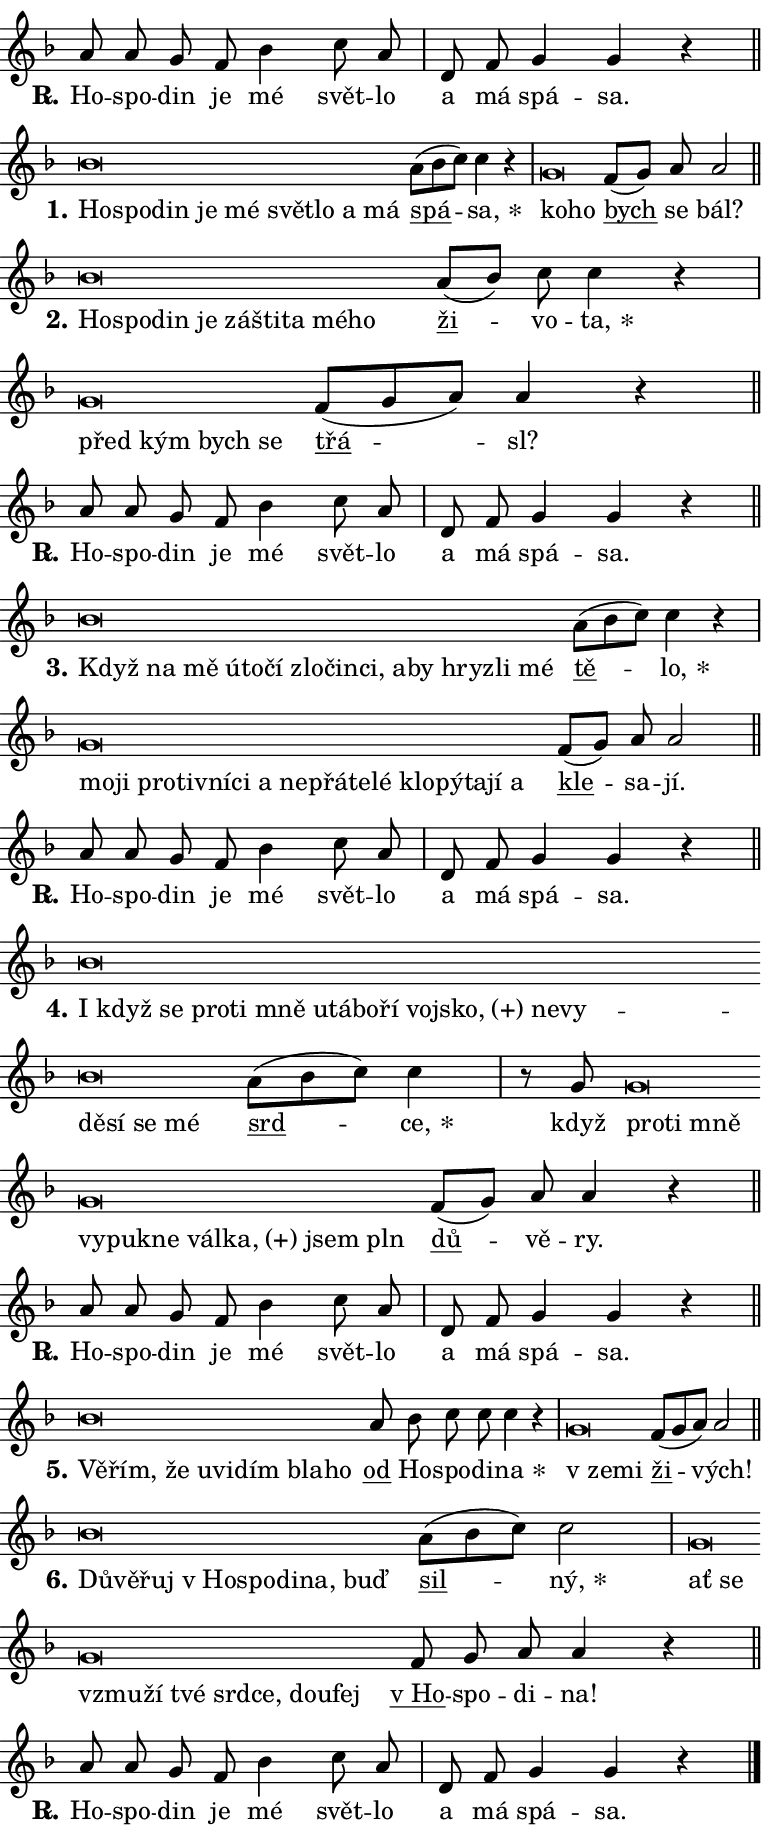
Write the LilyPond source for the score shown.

\version "2.24.0"
\header { tagline = "" }
\paper {
  indent = 0\cm
  top-margin = 0\cm
  right-margin = 0.13\cm % to fit lyric hyphens
  bottom-margin = 0\cm
  left-margin = 0\cm
  paper-width = 13\cm
  page-breaking = #ly:one-page-breaking
  system-system-spacing.basic-distance = #11
  score-system-spacing.basic-distance = #11
  ragged-last = ##f
}


%% Author: Thomas Morley
%% https://lists.gnu.org/archive/html/lilypond-user/2020-05/msg00002.html
#(define (line-position grob)
"Returns position of @var[grob} in current system:
   @code{'start}, if at first time-step
   @code{'end}, if at last time-step
   @code{'middle} otherwise
"
  (let* ((col (ly:item-get-column grob))
         (ln (ly:grob-object col 'left-neighbor))
         (rn (ly:grob-object col 'right-neighbor))
         (col-to-check-left (if (ly:grob? ln) ln col))
         (col-to-check-right (if (ly:grob? rn) rn col))
         (break-dir-left
           (and
             (ly:grob-property col-to-check-left 'non-musical #f)
             (ly:item-break-dir col-to-check-left)))
         (break-dir-right
           (and
             (ly:grob-property col-to-check-right 'non-musical #f)
             (ly:item-break-dir col-to-check-right))))
        (cond ((eqv? 1 break-dir-left) 'start)
              ((eqv? -1 break-dir-right) 'end)
              (else 'middle))))

#(define (tranparent-at-line-position vctor)
  (lambda (grob)
  "Relying on @code{line-position} select the relevant enry from @var{vctor}.
Used to determine transparency,"
    (case (line-position grob)
      ((end) (not (vector-ref vctor 0)))
      ((middle) (not (vector-ref vctor 1)))
      ((start) (not (vector-ref vctor 2))))))

noteHeadBreakVisibility =
#(define-music-function (break-visibility)(vector?)
"Makes @code{NoteHead}s transparent relying on @var{break-visibility}"
#{
  \override NoteHead.transparent =
    #(tranparent-at-line-position break-visibility)
#})

#(define delete-ledgers-for-transparent-note-heads
  (lambda (grob)
    "Reads whether a @code{NoteHead} is transparent.
If so this @code{NoteHead} is removed from @code{'note-heads} from
@var{grob}, which is supposed to be @code{LedgerLineSpanner}.
As a result ledgers are not printed for this @code{NoteHead}"
    (let* ((nhds-array (ly:grob-object grob 'note-heads))
           (nhds-list
             (if (ly:grob-array? nhds-array)
                 (ly:grob-array->list nhds-array)
                 '()))
           ;; Relies on the transparent-property being done before
           ;; Staff.LedgerLineSpanner.after-line-breaking is executed.
           ;; This is fragile ...
           (to-keep
             (remove
               (lambda (nhd)
                 (ly:grob-property nhd 'transparent #f))
               nhds-list)))
      ;; TODO find a better method to iterate over grob-arrays, similiar
      ;; to filter/remove etc for lists
      ;; For now rebuilt from scratch
      (set! (ly:grob-object grob 'note-heads)  '())
      (for-each
        (lambda (nhd)
          (ly:pointer-group-interface::add-grob grob 'note-heads nhd))
        to-keep))))

squashNotes = {
  \override NoteHead.X-extent = #'(-0.2 . 0.2)
  \override NoteHead.Y-extent = #'(-0.75 . 0)
  \override NoteHead.stencil =
    #(lambda (grob)
       (let ((pos (ly:grob-property grob 'staff-position)))
         (begin
           (if (< pos -7) (display "ERROR: Lower brevis then expected\n") (display ""))
           (if (<= pos -6) ly:text-interface::print ly:note-head::print))))
}
unSquashNotes = {
  \revert NoteHead.X-extent
  \revert NoteHead.Y-extent
  \revert NoteHead.stencil
}

hideNotes = \noteHeadBreakVisibility #begin-of-line-visible
unHideNotes = \noteHeadBreakVisibility #all-visible

% work-around for resetting accidentals
% https://lilypond.org/doc/v2.23/Documentation/notation/displaying-rhythms#unmetered-music
cadenzaMeasure = {
  \cadenzaOff
  \partial 1024 s1024
  \cadenzaOn
}

#(define-markup-command (accent layout props text) (markup?)
  "Underline accented syllable"
  (interpret-markup layout props
    #{\markup \override #'(offset . 4.3) \underline { #text }#}))

responsum = \markup \concat {
  "R" \hspace #-1.05 \path #0.1 #'((moveto 0 0.07) (lineto 0.9 0.8)) \hspace #0.05 "."
}

spaceSize = #0.6828661417322834 % exact space size for TeX Gyre Schola

\layout {
  \context {
    \Staff
    \remove "Time_signature_engraver"
    \override LedgerLineSpanner.after-line-breaking = #delete-ledgers-for-transparent-note-heads
  }
  \context {
    \Lyrics {
      \override LyricSpace.minimum-distance = \spaceSize
      \override LyricText.font-name = #"TeX Gyre Schola"
      \override LyricText.font-size = 1
      \override StanzaNumber.font-name = #"TeX Gyre Schola Bold"
      \override StanzaNumber.font-size = 1
    }
  }
  \context {
    \Score 
    \override NoteHead.text =
      #(lambda (grob) 
        (let ((pos (ly:grob-property grob 'staff-position)))
          #{\markup {
            \combine
              \halign #-0.55 \raise #(if (= pos -6) 0 0.5) \override #'(thickness . 2) \draw-line #'(3.2 . 0)
              \musicglyph "noteheads.sM1"
          }#}))
  }
}

% magnetic-lyrics.ily
%
%   written by
%     Jean Abou Samra <jean@abou-samra.fr>
%     Werner Lemberg <wl@gnu.org>
%
%   adapted by
%     Jiri Hon <jiri.hon@gmail.com>
%
% Version 2022-Apr-15

% https://www.mail-archive.com/lilypond-user@gnu.org/msg149350.html

#(define (Left_hyphen_pointer_engraver context)
   "Collect syllable-hyphen-syllable occurrences in lyrics and store
them in properties.  This engraver only looks to the left.  For
example, if the lyrics input is @code{foo -- bar}, it does the
following.

@itemize @bullet
@item
Set the @code{text} property of the @code{LyricHyphen} grob between
@q{foo} and @q{bar} to @code{foo}.

@item
Set the @code{left-hyphen} property of the @code{LyricText} grob with
text @q{foo} to the @code{LyricHyphen} grob between @q{foo} and
@q{bar}.
@end itemize

Use this auxiliary engraver in combination with the
@code{lyric-@/text::@/apply-@/magnetic-@/offset!} hook."
   (let ((hyphen #f)
         (text #f))
     (make-engraver
      (acknowledgers
       ((lyric-syllable-interface engraver grob source-engraver)
        (set! text grob)))
      (end-acknowledgers
       ((lyric-hyphen-interface engraver grob source-engraver)
        ;(when (not (grob::has-interface grob 'lyric-space-interface))
          (set! hyphen grob)));)
      ((stop-translation-timestep engraver)
       (when (and text hyphen)
         (ly:grob-set-object! text 'left-hyphen hyphen))
       (set! text #f)
       (set! hyphen #f)))))

#(define (lyric-text::apply-magnetic-offset! grob)
   "If the space between two syllables is less than the value in
property @code{LyricText@/.details@/.squash-threshold}, move the right
syllable to the left so that it gets concatenated with the left
syllable.

Use this function as a hook for
@code{LyricText@/.after-@/line-@/breaking} if the
@code{Left_@/hyphen_@/pointer_@/engraver} is active."
   (let ((hyphen (ly:grob-object grob 'left-hyphen #f)))
     (when hyphen
       (let ((left-text (ly:spanner-bound hyphen LEFT)))
         (when (grob::has-interface left-text 'lyric-syllable-interface)
           (let* ((common (ly:grob-common-refpoint grob left-text X))
                  (this-x-ext (ly:grob-extent grob common X))
                  (left-x-ext
                   (begin
                     ;; Trigger magnetism for left-text.
                     (ly:grob-property left-text 'after-line-breaking)
                     (ly:grob-extent left-text common X)))
                  ;; `delta` is the gap width between two syllables.
                  (delta (- (interval-start this-x-ext)
                            (interval-end left-x-ext)))
                  (details (ly:grob-property grob 'details))
                  (threshold (assoc-get 'squash-threshold details 0.2)))
             (when (< delta threshold)
               (let* (;; We have to manipulate the input text so that
                      ;; ligatures crossing syllable boundaries are not
                      ;; disabled.  For languages based on the Latin
                      ;; script this is essentially a beautification.
                      ;; However, for non-Western scripts it can be a
                      ;; necessity.
                      (lt (ly:grob-property left-text 'text))
                      (rt (ly:grob-property grob 'text))
                      (is-space (grob::has-interface hyphen 'lyric-space-interface))
                      (space (if is-space " " ""))
                      (extra-delta (if is-space spaceSize 0))
                      ;; Append new syllable.
                      (ltrt-space (if (and (string? lt) (string? rt))
                                (string-append lt space rt)
                                (make-concat-markup (list lt space rt))))
                      ;; Right-align `ltrt` to the right side.
                      (ltrt-space-markup (grob-interpret-markup
                               grob
                               (make-translate-markup
                                (cons (interval-length this-x-ext) 0)
                                (make-right-align-markup ltrt-space)))))
                 (begin
                   ;; Don't print `left-text`.
                   (ly:grob-set-property! left-text 'stencil #f)
                   ;; Set text and stencil (which holds all collected
                   ;; syllables so far) and shift it to the left.
                   (ly:grob-set-property! grob 'text ltrt-space)
                   (ly:grob-set-property! grob 'stencil ltrt-space-markup)
                   (ly:grob-translate-axis! grob (- (- delta extra-delta)) X))))))))))


#(define (lyric-hyphen::displace-bounds-first grob)
   ;; Make very sure this callback isn't triggered too early.
   (let ((left (ly:spanner-bound grob LEFT))
         (right (ly:spanner-bound grob RIGHT)))
     (ly:grob-property left 'after-line-breaking)
     (ly:grob-property right 'after-line-breaking)
     (ly:lyric-hyphen::print grob)))

squashThreshold = #0.4

\layout {
  \context {
    \Lyrics
    \consists #Left_hyphen_pointer_engraver
    \override LyricText.after-line-breaking =
      #lyric-text::apply-magnetic-offset!
    \override LyricHyphen.stencil = #lyric-hyphen::displace-bounds-first
    \override LyricText.details.squash-threshold = \squashThreshold
    \override LyricHyphen.minimum-distance = 0
    \override LyricHyphen.minimum-length = \squashThreshold
  }
}

squashText = \override LyricText.details.squash-threshold = 9999
unSquashText = \override LyricText.details.squash-threshold = \squashThreshold

leftText = \override LyricText.self-alignment-X = #LEFT
unLeftText = \revert LyricText.self-alignment-X

starOffset = #(lambda (grob) 
                (let ((x_offset (ly:self-alignment-interface::aligned-on-x-parent grob)))
                  (if (= x_offset 0) 0 (+ x_offset 1.2))))

star = #(define-music-function (syllable)(string?)
"Append star separator at the end of a syllable"
#{
  \once \override LyricText.X-offset = #starOffset
  \lyricmode { \markup {
    #syllable
    \override #'((font-name . "TeX Gyre Schola Bold")) \hspace #0.2 \lower #0.65 \larger "*"
  } }
#})

starAccent = #(define-music-function (syllable)(string?)
"Append star separator at the end of a syllable and make accent"
#{
  \once \override LyricText.X-offset = #starOffset
  \lyricmode { \markup {
    \accent #syllable
    \override #'((font-name . "TeX Gyre Schola Bold")) \hspace #0.2 \lower #0.65 \larger "*"
  } }
#})

breath = #(define-music-function (syllable)(string?)
"Append breathing indicator at the end of a syllable"
#{
  \lyricmode { \markup { #syllable "+" } }
#})

optionalBreath = #(define-music-function (syllable)(string?)
"Append optional breathing indicator at the end of a syllable"
#{
  \lyricmode { \markup { #syllable "(+)" } }
#})


\score {
    <<
        \new Voice = "melody" { \cadenzaOn \key f \major \relative { a'8 a g f bes4 c8 a \cadenzaMeasure \bar "|" d, f g4 g r \cadenzaMeasure \bar "||" \break } }
        \new Lyrics \lyricsto "melody" { \lyricmode { \set stanza = \responsum
Ho -- spo -- din je mé svět -- lo a má spá -- sa. } }
    >>
    \layout {}
}

\score {
    <<
        \new Voice = "melody" { \cadenzaOn \key f \major \relative { \squashNotes bes'\breve*1/16 \hideNotes \breve*1/16 \bar "" \breve*1/16 \bar "" \breve*1/16 \bar "" \breve*1/16 \bar "" \breve*1/16 \bar "" \breve*1/16 \bar "" \breve*1/16 \breve*1/16 \bar "" \unHideNotes \unSquashNotes \bar "" a8[( bes c)] c4 r \cadenzaMeasure \bar "|" \squashNotes g\breve*1/16 \hideNotes \breve*1/16 \bar "" \unHideNotes \unSquashNotes \bar "" f8[( g)] a a2 \cadenzaMeasure \bar "||" \break } }
        \new Lyrics \lyricsto "melody" { \lyricmode { \set stanza = "1."
\leftText Ho -- \squashText spo -- din je mé svět -- lo a má \unLeftText \unSquashText \markup \accent spá -- \star sa, \leftText ko -- \squashText ho \unLeftText \unSquashText \markup \accent bych se bál? } }
    >>
    \layout {}
}

\score {
    <<
        \new Voice = "melody" { \cadenzaOn \key f \major \relative { \squashNotes bes'\breve*1/16 \hideNotes \breve*1/16 \bar "" \breve*1/16 \bar "" \breve*1/16 \bar "" \breve*1/16 \bar "" \breve*1/16 \bar "" \breve*1/16 \bar "" \breve*1/16 \breve*1/16 \bar "" \unHideNotes \unSquashNotes \bar "" a8[( bes)] c c4 r \cadenzaMeasure \bar "|" \squashNotes g\breve*1/16 \hideNotes \breve*1/16 \bar "" \breve*1/16 \breve*1/16 \bar "" \unHideNotes \unSquashNotes \bar "" f8[( g a)] a4 r \cadenzaMeasure \bar "||" \break } }
        \new Lyrics \lyricsto "melody" { \lyricmode { \set stanza = "2."
\leftText Ho -- \squashText spo -- din je zá -- šti -- ta mé -- ho \unLeftText \unSquashText \markup \accent ži -- vo -- \star ta, \leftText před \squashText kým bych se \unLeftText \unSquashText \markup \accent třá -- sl? } }
    >>
    \layout {}
}

\score {
    <<
        \new Voice = "melody" { \cadenzaOn \key f \major \relative { a'8 a g f bes4 c8 a \cadenzaMeasure \bar "|" d, f g4 g r \cadenzaMeasure \bar "||" \break } }
        \new Lyrics \lyricsto "melody" { \lyricmode { \set stanza = \responsum
Ho -- spo -- din je mé svět -- lo a má spá -- sa. } }
    >>
    \layout {}
}

\score {
    <<
        \new Voice = "melody" { \cadenzaOn \key f \major \relative { \squashNotes bes'\breve*1/16 \hideNotes \breve*1/16 \bar "" \breve*1/16 \bar "" \breve*1/16 \bar "" \breve*1/16 \bar "" \breve*1/16 \bar "" \breve*1/16 \bar "" \breve*1/16 \bar "" \breve*1/16 \bar "" \breve*1/16 \bar "" \breve*1/16 \bar "" \breve*1/16 \bar "" \breve*1/16 \breve*1/16 \bar "" \unHideNotes \unSquashNotes \bar "" a8[( bes c)] c4 r \cadenzaMeasure \bar "|" \squashNotes g\breve*1/16 \hideNotes \breve*1/16 \bar "" \breve*1/16 \bar "" \breve*1/16 \bar "" \breve*1/16 \bar "" \breve*1/16 \bar "" \breve*1/16 \bar "" \breve*1/16 \bar "" \breve*1/16 \bar "" \breve*1/16 \bar "" \breve*1/16 \bar "" \breve*1/16 \bar "" \breve*1/16 \bar "" \breve*1/16 \bar "" \breve*1/16 \breve*1/16 \bar "" \unHideNotes \unSquashNotes \bar "" f8[( g)] a a2 \cadenzaMeasure \bar "||" \break } }
        \new Lyrics \lyricsto "melody" { \lyricmode { \set stanza = "3."
\leftText Když \squashText na mě ú -- to -- čí zlo -- čin -- ci, a -- by hryz -- li mé \unLeftText \unSquashText \markup \accent tě -- \star lo, \leftText mo -- \squashText ji pro -- tiv -- ní -- ci a ne -- přá -- te -- lé klo -- pý -- ta -- jí a \unLeftText \unSquashText \markup \accent kle -- sa -- jí. } }
    >>
    \layout {}
}

\score {
    <<
        \new Voice = "melody" { \cadenzaOn \key f \major \relative { a'8 a g f bes4 c8 a \cadenzaMeasure \bar "|" d, f g4 g r \cadenzaMeasure \bar "||" \break } }
        \new Lyrics \lyricsto "melody" { \lyricmode { \set stanza = \responsum
Ho -- spo -- din je mé svět -- lo a má spá -- sa. } }
    >>
    \layout {}
}

\score {
    <<
        \new Voice = "melody" { \cadenzaOn \key f \major \relative { \squashNotes bes'\breve*1/16 \hideNotes \breve*1/16 \bar "" \breve*1/16 \bar "" \breve*1/16 \bar "" \breve*1/16 \bar "" \breve*1/16 \bar "" \breve*1/16 \bar "" \breve*1/16 \bar "" \breve*1/16 \bar "" \breve*1/16 \bar "" \breve*1/16 \bar "" \breve*1/16 \bar "" \breve*1/16 \bar "" \breve*1/16 \bar "" \breve*1/16 \bar "" \breve*1/16 \bar "" \breve*1/16 \breve*1/16 \bar "" \unHideNotes \unSquashNotes \bar "" a8[( bes c)] c4 \cadenzaMeasure \bar "|" r8 g \squashNotes g\breve*1/16 \hideNotes \breve*1/16 \bar "" \breve*1/16 \bar "" \breve*1/16 \bar "" \breve*1/16 \bar "" \breve*1/16 \bar "" \breve*1/16 \bar "" \breve*1/16 \bar "" \breve*1/16 \breve*1/16 \bar "" \unHideNotes \unSquashNotes \bar "" f8[( g)] a a4 r \cadenzaMeasure \bar "||" \break } }
        \new Lyrics \lyricsto "melody" { \lyricmode { \set stanza = "4."
\leftText I \squashText když se pro -- ti mně u -- tá -- bo -- ří voj -- \optionalBreath sko, ne -- vy -- dě -- sí se mé \unLeftText \unSquashText \markup \accent srd -- \star ce, když \leftText pro -- \squashText ti mně vy -- puk -- ne vál -- \optionalBreath ka, jsem pln \unLeftText \unSquashText \markup \accent dů -- vě -- ry. } }
    >>
    \layout {}
}

\score {
    <<
        \new Voice = "melody" { \cadenzaOn \key f \major \relative { a'8 a g f bes4 c8 a \cadenzaMeasure \bar "|" d, f g4 g r \cadenzaMeasure \bar "||" \break } }
        \new Lyrics \lyricsto "melody" { \lyricmode { \set stanza = \responsum
Ho -- spo -- din je mé svět -- lo a má spá -- sa. } }
    >>
    \layout {}
}

\score {
    <<
        \new Voice = "melody" { \cadenzaOn \key f \major \relative { \squashNotes bes'\breve*1/16 \hideNotes \breve*1/16 \bar "" \breve*1/16 \bar "" \breve*1/16 \bar "" \breve*1/16 \bar "" \breve*1/16 \bar "" \breve*1/16 \breve*1/16 \bar "" \unHideNotes \unSquashNotes \bar "" a8 bes c c c4 r \cadenzaMeasure \bar "|" \squashNotes g\breve*1/16 \hideNotes \breve*1/16 \bar "" \unHideNotes \unSquashNotes \bar "" f8[( g a)] a2 \cadenzaMeasure \bar "||" \break } }
        \new Lyrics \lyricsto "melody" { \lyricmode { \set stanza = "5."
\leftText Vě -- \squashText řím, že u -- vi -- dím bla -- ho \unLeftText \unSquashText \markup \accent od Ho -- spo -- di -- \star na \leftText "v ze" -- \squashText mi \unLeftText \unSquashText \markup \accent ži -- vých! } }
    >>
    \layout {}
}

\score {
    <<
        \new Voice = "melody" { \cadenzaOn \key f \major \relative { \squashNotes bes'\breve*1/16 \hideNotes \breve*1/16 \bar "" \breve*1/16 \bar "" \breve*1/16 \bar "" \breve*1/16 \bar "" \breve*1/16 \bar "" \breve*1/16 \breve*1/16 \bar "" \unHideNotes \unSquashNotes \bar "" a8[( bes c)] c2 \cadenzaMeasure \bar "|" \squashNotes g\breve*1/16 \hideNotes \breve*1/16 \bar "" \breve*1/16 \bar "" \breve*1/16 \bar "" \breve*1/16 \bar "" \breve*1/16 \bar "" \breve*1/16 \bar "" \breve*1/16 \breve*1/16 \bar "" \unHideNotes \unSquashNotes \bar "" f8 g a a4 r \cadenzaMeasure \bar "||" \break } }
        \new Lyrics \lyricsto "melody" { \lyricmode { \set stanza = "6."
\leftText Dů -- \squashText vě -- řuj "v Ho" -- spo -- di -- na, buď \unLeftText \unSquashText \markup \accent sil -- \star ný, \leftText ať \squashText se vzmu -- ží tvé srd -- ce, dou -- fej \unLeftText \unSquashText \markup \accent "v Ho" -- spo -- di -- na! } }
    >>
    \layout {}
}

\score {
    <<
        \new Voice = "melody" { \cadenzaOn \key f \major \relative { a'8 a g f bes4 c8 a \cadenzaMeasure \bar "|" d, f g4 g r \cadenzaMeasure \bar "||" \break } \bar "|." }
        \new Lyrics \lyricsto "melody" { \lyricmode { \set stanza = \responsum
Ho -- spo -- din je mé svět -- lo a má spá -- sa. } }
    >>
    \layout {}
}
